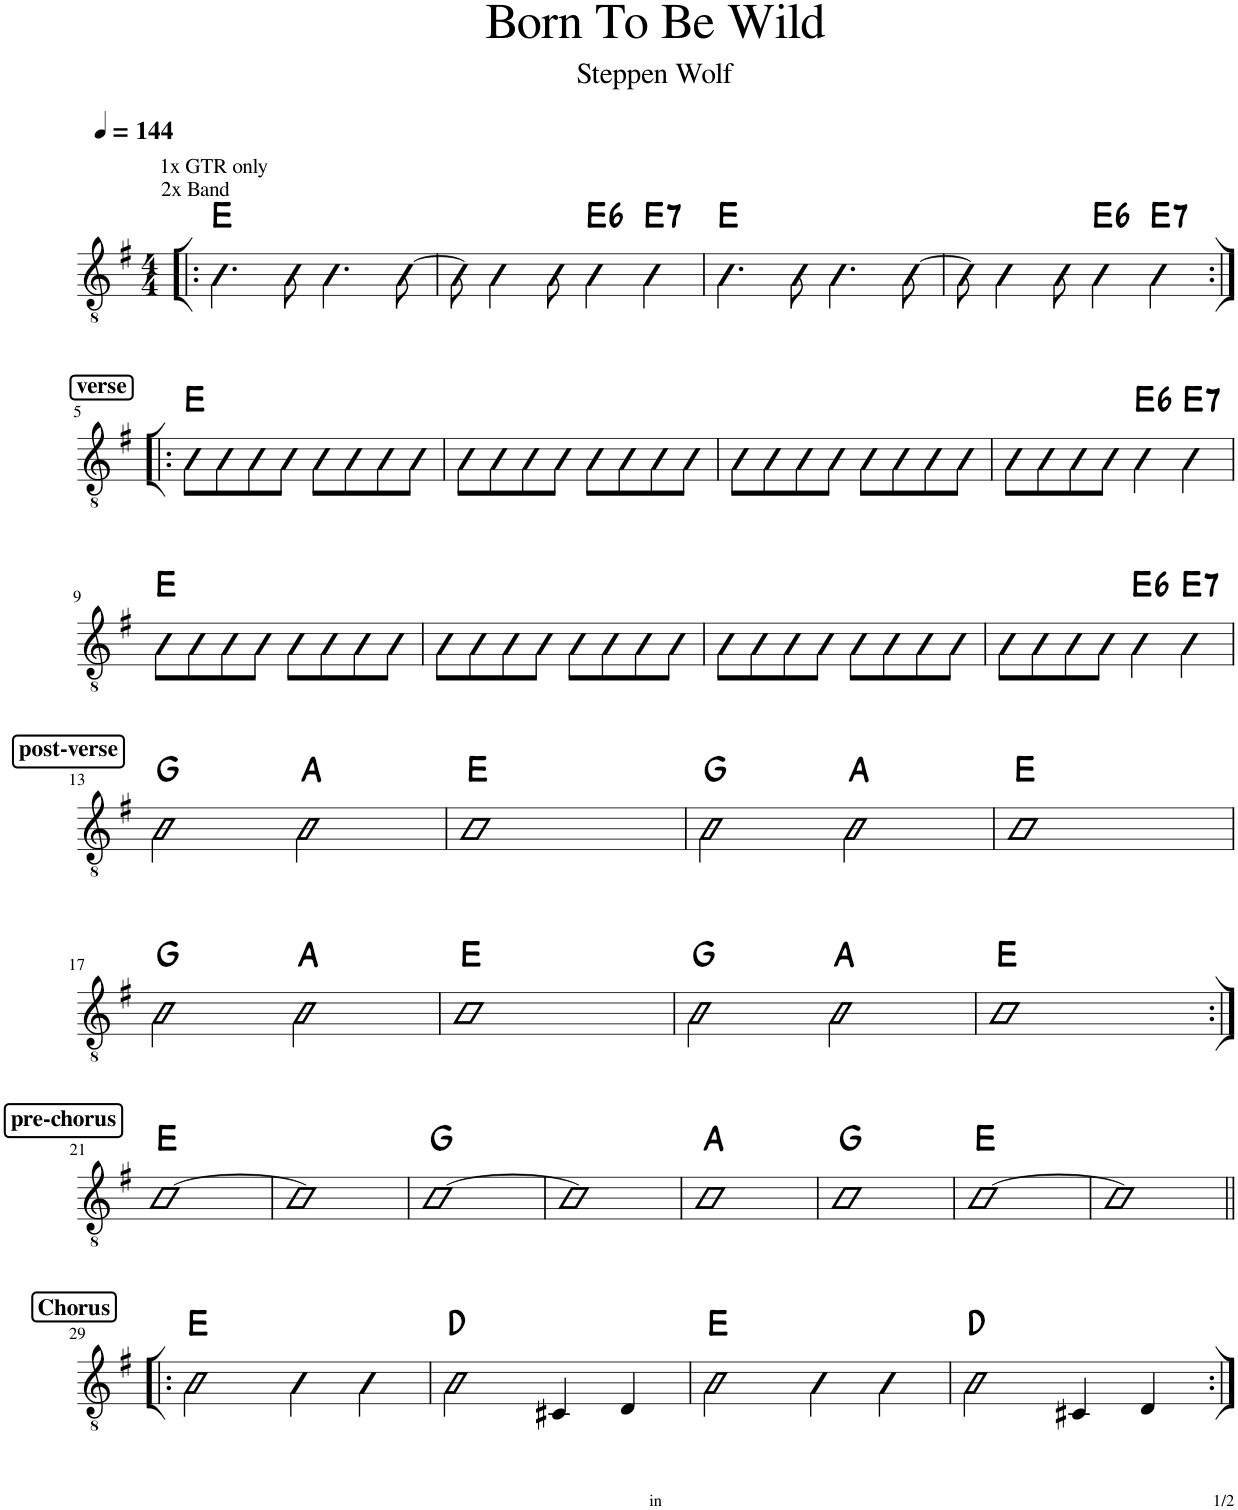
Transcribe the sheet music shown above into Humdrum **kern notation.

**kern	**harte
*part1	*part1
*staff1	*
*I"Classical Guitar	*
*I'Guit.	*
*clefGv2	*
*k[f#]	*
*M4/4	*
*MM144	*
=1!|:	=1!|:
!LO:TX:a:t=1x GTR only	!
!LO:TX:a:t=2x Band	!
4.E\	E:maj
8E\	.
4.E\	.
[8E\	.
=2	=2
8E\]	.
4E\	.
8E\	.
!	!LO:H:kt=6
4E\	E:maj6
!	!LO:H:kt=7
4E\	E:7
=3	=3
4.E\	E:maj
8E\	.
4.E\	.
[8E\	.
=4	=4
8E\]	.
4E\	.
8E\	.
!	!LO:H:kt=6
4E\	E:maj6
!	!LO:H:kt=7
4E\	E:7
!!LO:LB:g=z
!!LO:REH:place=s1:a:B:cj:fs=11:t=verse
=5:|!|:	=5:|!|:
8E\L	E:maj
8E\	.
8E\	.
8E\J	.
8E\L	.
8E\	.
8E\	.
8E\J	.
=6	=6
8E\L	.
8E\	.
8E\	.
8E\J	.
8E\L	.
8E\	.
8E\	.
8E\J	.
=7	=7
8E\L	.
8E\	.
8E\	.
8E\J	.
8E\L	.
8E\	.
8E\	.
8E\J	.
=8	=8
8E\L	.
8E\	.
8E\	.
8E\J	.
!	!LO:H:kt=6
4E\	E:maj6
!	!LO:H:kt=7
4E\	E:7
!!LO:LB:g=z
=9	=9
8E\L	E:maj
8E\	.
8E\	.
8E\J	.
8E\L	.
8E\	.
8E\	.
8E\J	.
=10	=10
8E\L	.
8E\	.
8E\	.
8E\J	.
8E\L	.
8E\	.
8E\	.
8E\J	.
=11	=11
8E\L	.
8E\	.
8E\	.
8E\J	.
8E\L	.
8E\	.
8E\	.
8E\J	.
=12	=12
8E\L	.
8E\	.
8E\	.
8E\J	.
!	!LO:H:kt=6
4E\	E:maj6
!	!LO:H:kt=7
4E\	E:7
!!LO:LB:g=z
!!LO:REH:place=s1:a:B:cj:fs=11:t=post-verse
=13	=13
2G\	G:maj
2A\	A:maj
=14	=14
1E	E:maj
=15	=15
2G\	G:maj
2A\	A:maj
=16	=16
1E	E:maj
!!LO:LB:g=z
=17	=17
2G\	G:maj
2A\	A:maj
=18	=18
1E	E:maj
=19	=19
2G\	G:maj
2A\	A:maj
=20	=20
1E	E:maj
!!LO:LB:g=z
!!LO:REH:place=s1:a:B:cj:fs=11:t=pre-chorus
=21:|!	=21:|!
[1E	E:maj
=22	=22
1E]	.
=23	=23
[1G	G:maj
=24	=24
1G]	.
=25	=25
1G	A:maj
=26	=26
1G	G:maj
=27	=27
[1E	E:maj
=28	=28
1E]	.
!!LO:LB:g=z
!!LO:REH:place=s1:a:B:cj:fs=11:t=Chorus
=29!|:	=29!|:
2E\	E:maj
4E\	.
4E\	.
=30	=30
2D\	D:maj
4C#X/	.
4D/	.
=31	=31
2E\	E:maj
4E\	.
4E\	.
=32	=32
2D\	D:maj
4C#X/	.
4D/	.
=:|!	=:|!
*-	*-
